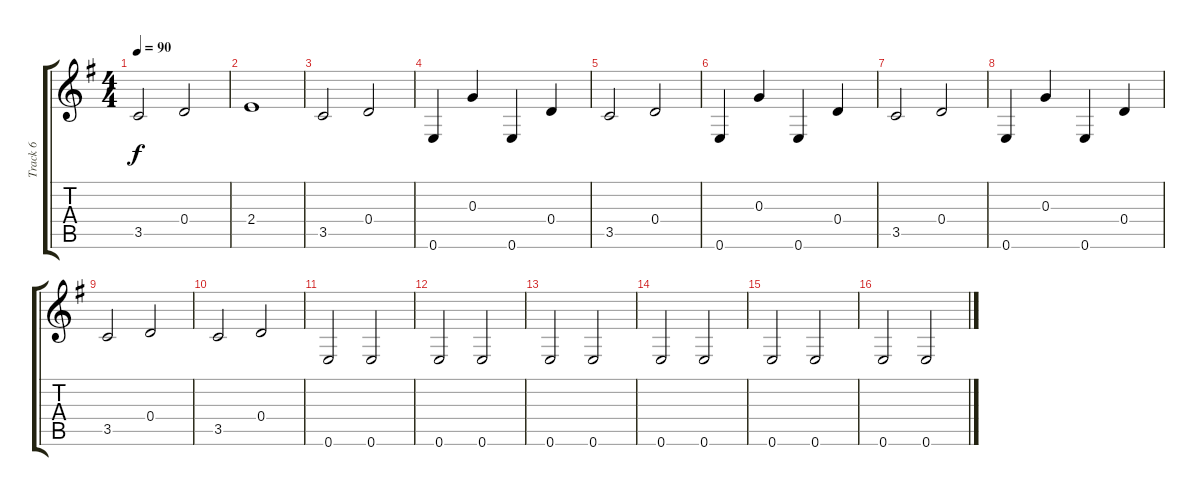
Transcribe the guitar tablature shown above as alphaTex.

\track ("Track 6" "Track 6") {instrument acousticguitarnylon}
\staff {score tabs}
\tuning (E4 B3 G3 D3 A2 E2) {hide}
\ts (4 4)
\tempo 90
\clef g2
\ks g
3.5.2{dy f} 0.4.2 |
2.4.1 |
3.5.2 0.4.2 |
0.6.4 0.3.4 0.6.4 0.4.4 |
3.5.2 0.4.2 |
0.6.4 0.3.4 0.6.4 0.4.4 |
3.5.2 0.4.2 |
0.6.4 0.3.4 0.6.4 0.4.4 |
3.5.2 0.4.2 |
3.5.2 0.4.2 |
0.6.2 0.6.2 |
0.6.2 0.6.2 |
0.6.2 0.6.2 |
0.6.2 0.6.2 |
0.6.2 0.6.2 |
0.6.2 0.6.2
